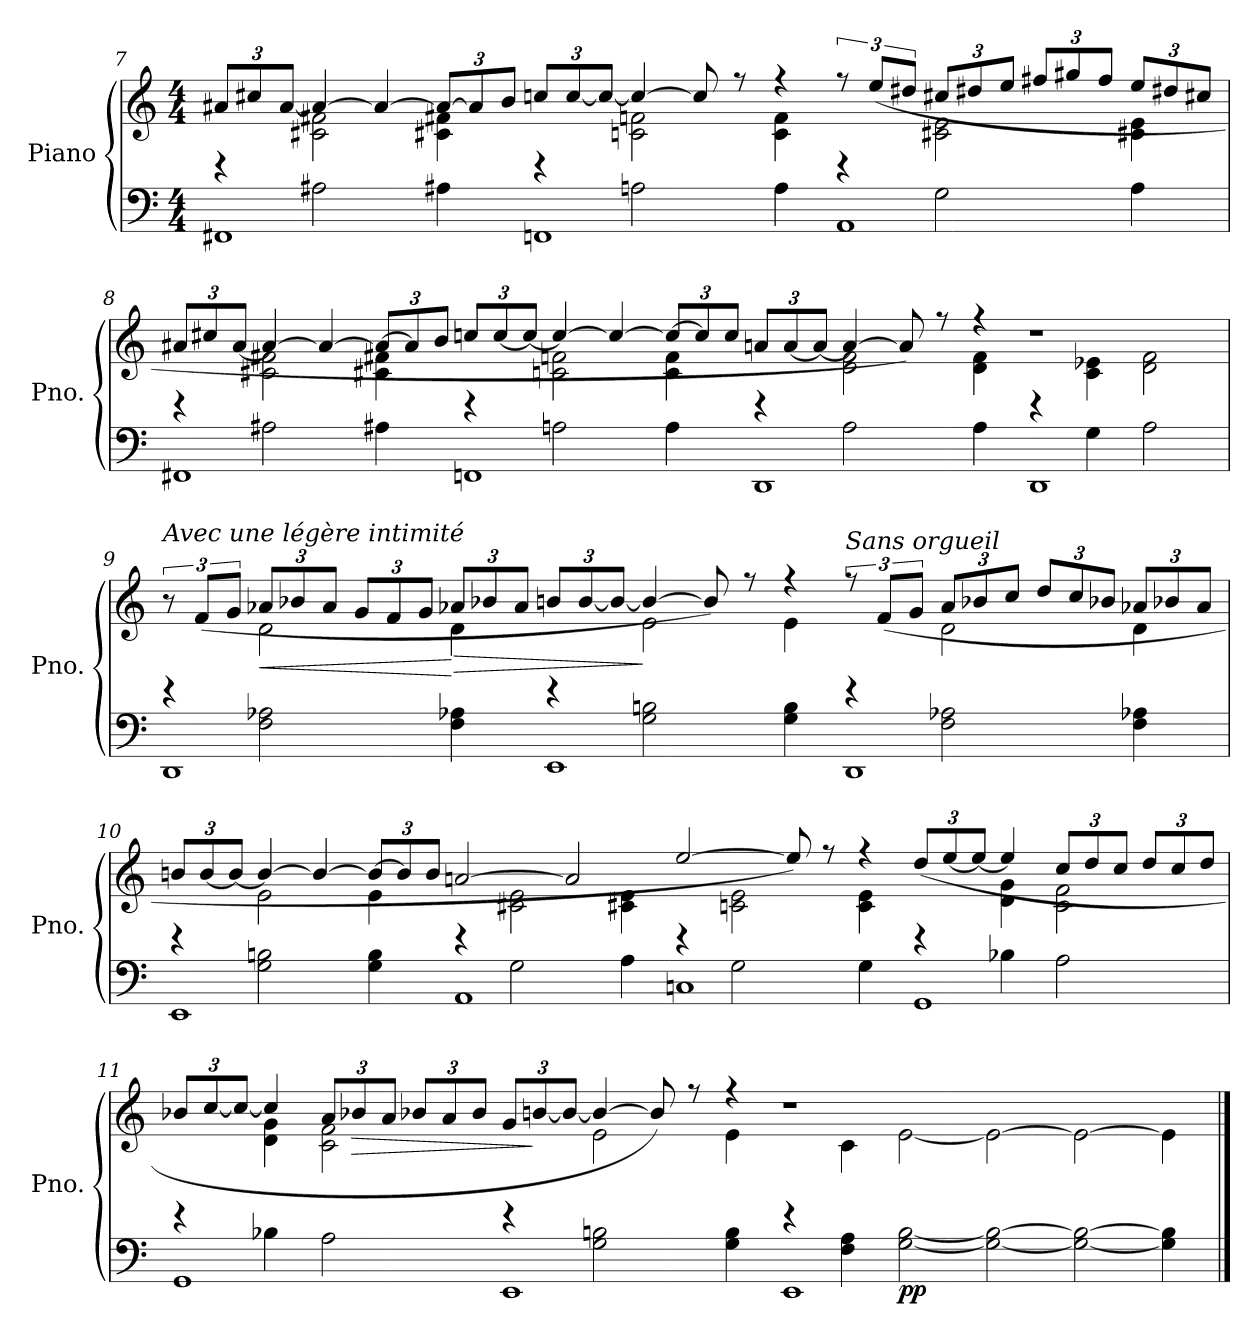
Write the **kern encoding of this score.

**kern	**kern	**dynam
*part1	*part1	*part1
*staff2	*staff1	*staff1/2
*I"Piano	*	*
*I'Pno.	*	*
!!LO:LB:g=z
*clefF4	*clefG2	*
*k[]	*k[]	*
*M4/4	*M4/4	*
=7	=7	=7
*^	*	*
*	*^	*	*
*	*	*	*Xbrackettup	*
*	*	*	*^	*
4re	4rFyy	1FF#X	12a#X/L	4ryy	.
.	.	.	12cc#X/	.	.
.	.	.	[12a#/J	.	.
2.ryy	2A#X\	.	4a#/_	2c#X\ 2f#X\	.
.	.	.	4a#/_	.	.
.	4A#X\	.	12a#/L_	4c#X\ 4f#X\	.
.	.	.	12a#/]	.	.
.	.	.	12b/J	.	.
4re	4rAyy	1FFn	12ccn/L	4ryy	.
.	.	.	[12cc/	.	.
.	.	.	12cc/J_	.	.
2.ryy	2An\	.	4cc/_	2cn\ 2fn\	.
.	.	.	8cc/]	.	.
.	.	.	8rff	.	.
.	4A\	.	4rff	4c\ 4f\	.
*	*	*	*brackettup	*	*
4re	4rAyy	1AA	12rff	4ryy	.
.	.	.	(12ee/L	.	.
.	.	.	12dd#X/J	.	.
*	*	*	*Xbrackettup	*	*
2.ryy	2G\	.	12cc#X/L	2c#X\ 2e\	.
.	.	.	12dd#X/	.	.
.	.	.	12ee/J	.	.
.	.	.	12ff#X/L	.	.
.	.	.	12gg#X/	.	.
.	.	.	12ff#/J	.	.
.	4A\	.	12ee/L	4c#X\ 4e\	.
.	.	.	12dd#X/	.	.
.	.	.	12cc#X/J	.	.
!!LO:LB:g=z	!!
=8	=8	=8	=8	=8	=8
4re	4rFyy	1FF#X	12a#X/L	4ryy	.
.	.	.	12cc#X/	.	.
.	.	.	[12a#/J	.	.
2.ryy	2A#X\	.	4a#/_	2c#X\ 2f#X\	.
.	.	.	4a#/_	.	.
.	4A#X\	.	12a#/L_	4c#X\ 4f#X\	.
.	.	.	12a#/]	.	.
.	.	.	12b/J	.	.
4re	4rAyy	1FFn	12ccn/L	4ryy	.
.	.	.	[12cc/	.	.
.	.	.	12cc/J_	.	.
2.ryy	2An\	.	4cc/_	2cn\ 2fn\	.
.	.	.	4cc/_	.	.
.	4A\	.	12cc/L_	4c\ 4f\	.
.	.	.	12cc/]	.	.
.	.	.	12cc/J	.	.
4re	4rAyy	1DD	12an/L	4ryy	.
.	.	.	[12a/	.	.
.	.	.	12a/J_	.	.
2.ryy	2A\	.	4a/_	2d\ 2f\	.
.	.	.	8a/])	.	.
.	.	.	8rff	.	.
.	4A\	.	4rff	4d\ 4f\	.
4re	4rAyy	1DD	1rdd	4ryy	.
2.ryy	4G\	.	.	4c\ 4e-X\	.
.	2A\	.	.	2d\ 2f\	.
!!LO:LB:g=z	!!
=9	=9	=9	=9	=9	=9
*	*	*	*brackettup	*	*
!	!	!	!LO:TX:a:i:t=Avec une légère intimité	!	!
4re	4rAyy	1DD	12r	4ryy	.
.	.	.	(>12f/L	.	.
.	.	.	12g/J	.	.
*	*	*	*Xbrackettup	*	*
!	!	!	!	!	!LO:HP:b
2.ryy	2F\ 2A-X\	.	12a-X/L	2d\	<
.	.	.	12b-X/	.	.
.	.	.	12a-/J	.	.
.	.	.	12g/L	.	.
.	.	.	12f/	.	.
.	.	.	12g/J	.	.
!	!	!	!	!	!LO:HP:n=1:b
.	4F\ 4A-X\	.	12a-X/L	4d\	[ >
.	.	.	12b-X/	.	.
.	.	.	12a-/J	.	.
4re	4rAyy	1EE	12bn/L	4ryy	.
.	.	.	[12b/	.	.
.	.	.	12b/J_	.	.
2.ryy	2G\ 2Bn\	.	4b/_	2e\	]
.	.	.	8b/])	.	.
.	.	.	8rff	.	.
.	4G\ 4B\	.	4rff	4e\	.
*	*	*	*brackettup	*	*
!	!	!	!LO:TX:a:i:t=Sans orgueil	!	!
4re	4rAyy	1DD	12rff	4ryy	.
.	.	.	(>12f/L	.	.
.	.	.	12g/J	.	.
*	*	*	*Xbrackettup	*	*
2.ryy	2F\ 2A-X\	.	12a-/L	2d\	.
.	.	.	12b-X/	.	.
.	.	.	12cc/J	.	.
.	.	.	12dd/L	.	.
.	.	.	12cc/	.	.
.	.	.	12b-X/J	.	.
.	4F\ 4A-X\	.	12a-X/L	4d\	.
.	.	.	12b-X/	.	.
.	.	.	12a-/J	.	.
!!LO:LB:g=z	!!
=10	=10	=10	=10	=10	=10
4re	4rAyy	1EE	12bn/L	4ryy	.
.	.	.	[12b/	.	.
.	.	.	12b/J_	.	.
2.ryy	2G\ 2Bn\	.	4b/_	2e\	.
.	.	.	4b/_	.	.
.	4G\ 4B\	.	12b/L_	4e\	.
.	.	.	12b/]	.	.
.	.	.	12b/J	.	.
4re	4rAyy	1AA	[2an/	4ryy	.
2.ryy	2G\	.	.	2c#X\ 2e\	.
.	.	.	2a/]	.	.
.	4A\	.	.	4c#X\ 4e\	.
4re	4rAyy	1Cn	[2ee/	4ryy	.
2.ryy	2G\	.	.	2cn\ 2e\	.
.	.	.	8ee/])	.	.
.	.	.	8rff	.	.
.	4G\	.	4rff	4c\ 4e\	.
4re	4rAyy	1GG	(>12dd/L	4ryy	.
.	.	.	[12ee/	.	.
.	.	.	12ee/J_	.	.
2.ryy	4B-X\	.	4ee/]	4d\ 4g\	.
.	2A\	.	12cc/L	2c\ 2f\	.
.	.	.	12dd/	.	.
.	.	.	12cc/J	.	.
.	.	.	12dd/L	.	.
.	.	.	12cc/	.	.
.	.	.	12dd/J	.	.
!!LO:LB:g=z	!!
=11	=11	=11	=11	=11	=11
4re	4rAyy	1GG	12b-X/L	4ryy	.
.	.	.	[12cc/	.	.
.	.	.	12cc/J_	.	.
2.ryy	4B-X\	.	4cc/]	4d\ 4g\	.
.	2A\	.	12a/L	2c\ 2f\	.
!	!	!	!	!	!LO:HP:b
.	.	.	12b-X/	.	>
.	.	.	12a/J	.	.
.	.	.	12b-X/L	.	.
.	.	.	12a/	.	.
.	.	.	12b-/J	.	.
4re	4rAyy	1EE	12g/L	4ryy	.
.	.	.	[12bn/	.	]
.	.	.	12b/J_	.	.
2.ryy	2G\ 2Bn\	.	4b/_	2e\	.
.	.	.	8b/])	.	.
.	.	.	8rff	.	.
.	4G\ 4B\	.	4rff	4e\	.
4re	4ryy	1EE	1rdd	4ryy	.
0ryy	4F\ 4A\	.	.	4c\	.
!	!	!	!	!	!LO:DY:b=2
.	[2G\ [2B\	.	.	[2e\	pp
.	2G\_ 2B\_	1ryy	1ryy	2e\_	.
.	2G\_ 2B\_	.	.	2e\_	.
.	4G\] 4B\]	4ryy	4ryy	4e\]	.
*v	*v	*v	*	*	*
*	*v	*v	*
==	==	==
*-	*-	*-
